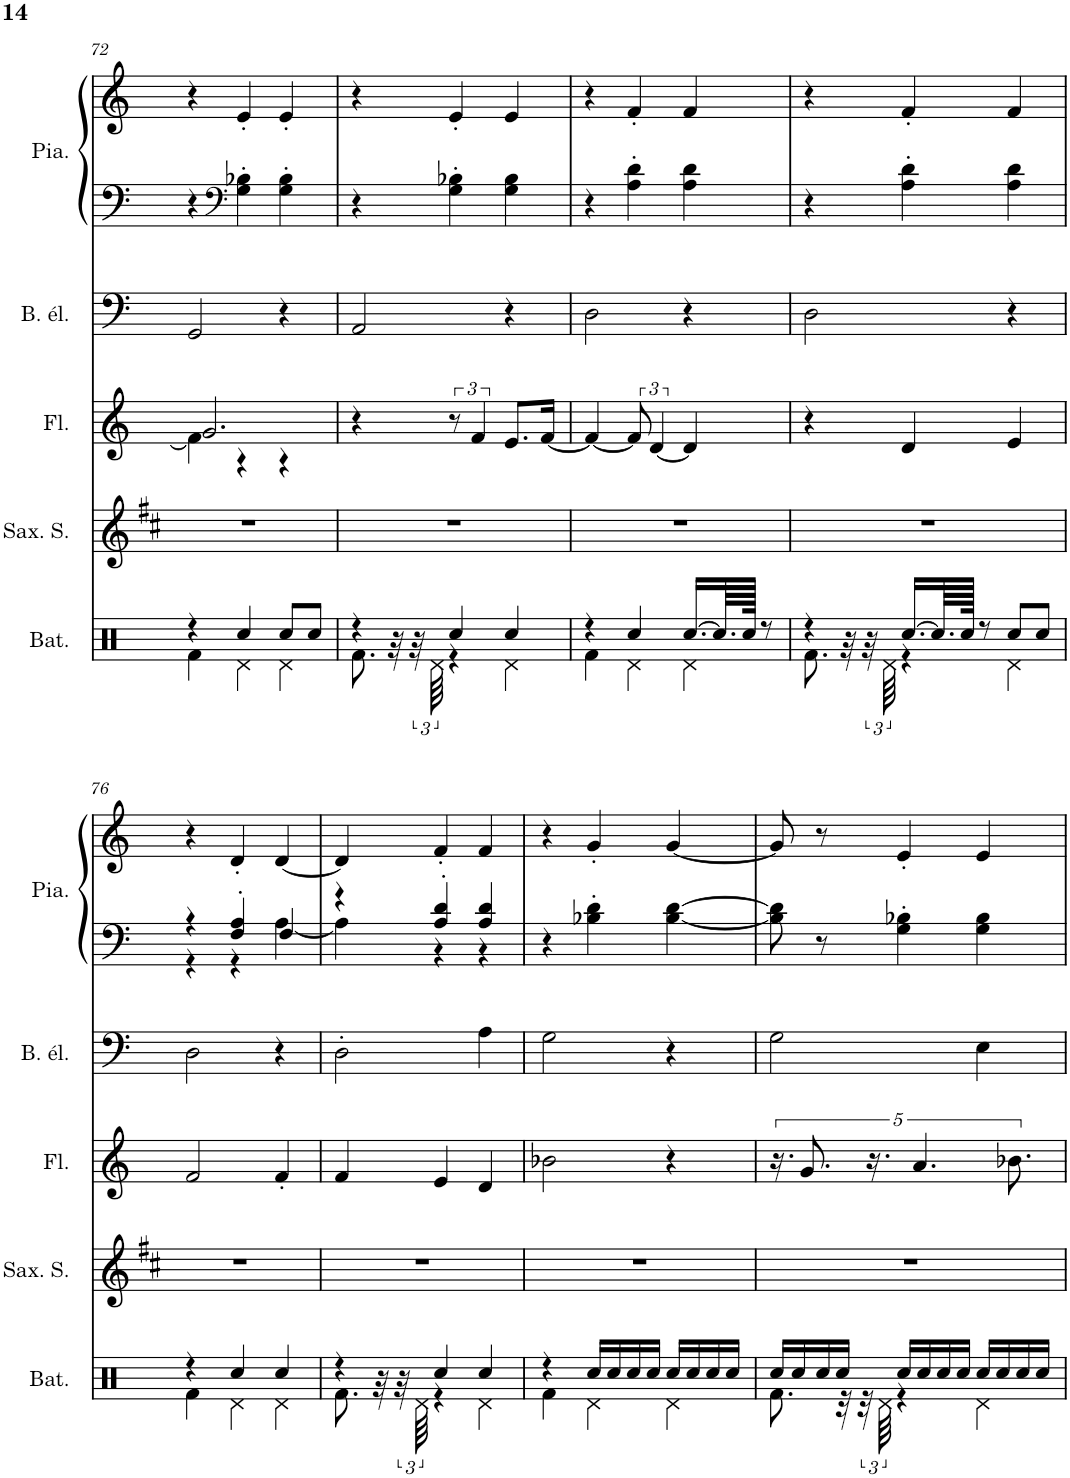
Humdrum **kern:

**kern	**kern	**kern	**kern	**kern	**kern
*part5	*part4	*part3	*part2	*part1	*part1
*staff6	*staff5	*staff4	*staff3	*staff2	*staff1
*I"Batterie	*I"Saxophone Soprano	*I"Flûte	*I"Basse électrique	*I"Piano, Mon amant de St Jean- Patrick Bruel	*
*I'Bat.	*I'Sax. S.	*I'Fl.	*I'B. él.	*I'Pia.	*
!!LO:PB:g=z
*clefX	*clefG2	*clefG2	*clefF4	*clefF4	*clefG2
*	*Trd1c2	*	*Trd7c12	*	*
*k[]	*k[f#c#]	*k[]	*k[]	*k[]	*k[]
*M3/4	*M3/4	*M3/4	*M3/4	*M3/4	*M3/4
=72	=72	=72	=72	=72	=72
*^	*	*^	*	*	*
4r	4Rf\	2.r	2.g/	4f\]	2GG/	4r	4r
*	*	*	*	*	*	*clefF4	*
4Rcc/	4Rd\	.	.	4r	.	4G\' 4B-X\'	4e'/
8Rcc/L	4Rd\	.	.	4r	4r	4G\' 4B-\'	4e'/
8Rcc/J	.	.	.	.	.	.	.
*	*	*	*v	*v	*	*	*
=73	=73	=73	=73	=73	=73	=73
4r	8.Rf\	2.r	4r	2AA/	4r	4r
.	32r	.	.	.	.	.
.	48r	.	.	.	.	.
.	96Rd\	.	.	.	.	.
4Rcc/	4r	.	12r	.	4G\' 4B-X\'	4e'/
.	.	.	6f/	.	.	.
4Rcc/	4Rd\	.	8.e/L	4r	4G\ 4B-\	4e/
.	.	.	[16f/Jk	.	.	.
=74	=74	=74	=74	=74	=74	=74
4r	4Rf\	2.r	4f/_	2D\	4r	4r
4Rcc/	4Rd\	.	12f/]	.	4A\' 4d\'	4f'/
.	.	.	[6d/	.	.	.
[16.Rcc/LL	4Rd\	.	4d/]	4r	4A\ 4d\	4f/
64.Rcc/LL]	.	.	.	.	.	.
128Rcc/JJJJk	.	.	.	.	.	.
8r	.	.	.	.	.	.
=75	=75	=75	=75	=75	=75	=75
4r	8.Rf\	2.r	4r	2D\	4r	4r
.	32r	.	.	.	.	.
.	48r	.	.	.	.	.
.	96Rd\	.	.	.	.	.
[16.Rcc/LL	4r	.	4d/	.	4A\' 4d\'	4f'/
64.Rcc/LL]	.	.	.	.	.	.
128Rcc/JJJJk	.	.	.	.	.	.
8r	.	.	.	.	.	.
8Rcc/L	4Rd\	.	4e/	4r	4A\ 4d\	4f/
8Rcc/J	.	.	.	.	.	.
!!LO:LB:g=z
=76	=76	=76	=76	=76	=76	=76
*	*	*	*	*	*^	*
4r	4Rf\	2.r	2f/	2D\	4r	4r	4r
4Rcc/	4Rd\	.	.	.	4F/' 4A/'	4r	4d'/
4Rcc/	4Rd\	.	4f'/	4r	4F/	[4A\	[4d/
=77	=77	=77	=77	=77	=77	=77	=77
4r	8.Rf\	2.r	4f/	2D'\	4r	4A\]	4d/]
.	32r	.	.	.	.	.	.
.	48r	.	.	.	.	.	.
.	96Rd\	.	.	.	.	.	.
4Rcc/	4r	.	4e/	.	4A/' 4d/'	4r	4f'/
4Rcc/	4Rd\	.	4d/	4A\	4A/ 4d/	4r	4f/
*	*	*	*	*	*v	*v	*
=78	=78	=78	=78	=78	=78	=78
4r	4Rf\	2.r	2b-X\	2G\	4r	4r
16Rcc/LL	4Rd\	.	.	.	4B-X\' 4d\'	4g'/
16Rcc/	.	.	.	.	.	.
16Rcc/	.	.	.	.	.	.
16Rcc/JJ	.	.	.	.	.	.
16Rcc/LL	4Rd\	.	4r	4r	[4B-\ [4d\	[4g/
16Rcc/	.	.	.	.	.	.
16Rcc/	.	.	.	.	.	.
16Rcc/JJ	.	.	.	.	.	.
=79	=79	=79	=79	=79	=79	=79
16Rcc/LL	8.Rf\	2.r	20.r	2G\	8B-\] 8d\]	8g/]
16Rcc/	.	.	.	.	.	.
.	.	.	10.g/	.	.	.
16Rcc/	.	.	.	.	8r	8r
16Rcc/JJ	32r	.	.	.	.	.
.	48r	.	.	.	.	.
.	.	.	20.r	.	.	.
.	96Rd\	.	.	.	.	.
16Rcc/LL	4r	.	.	.	4G\' 4B-X\'	4e'/
.	.	.	5.a/	.	.	.
16Rcc/	.	.	.	.	.	.
16Rcc/	.	.	.	.	.	.
16Rcc/JJ	.	.	.	.	.	.
16Rcc/LL	4Rd\	.	.	4E\	4G\ 4B-\	4e/
16Rcc/	.	.	.	.	.	.
.	.	.	10.b-X\	.	.	.
16Rcc/	.	.	.	.	.	.
16Rcc/JJ	.	.	.	.	.	.
*v	*v	*	*	*	*	*
=	=	=	=	=	=
*-	*-	*-	*-	*-	*-
